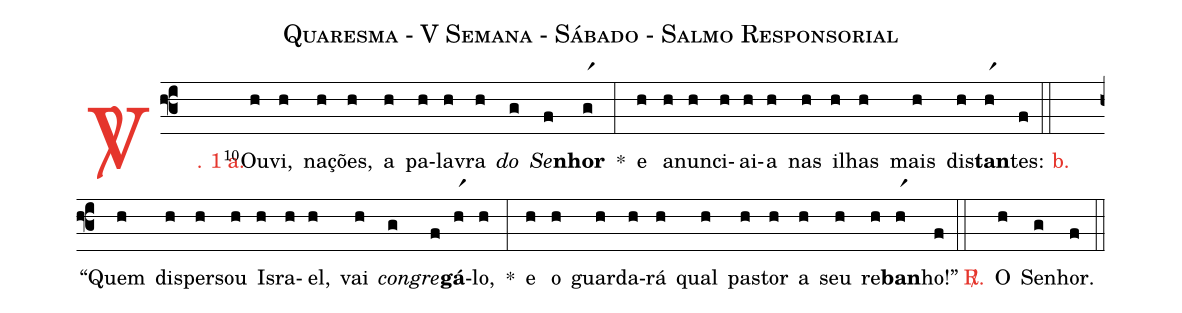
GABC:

name: Quaresma - V Semana - Sábado - Salmo Responsorial;
%%
(f3)

<c><sp>V/</sp>. 1 a.</c>() <v>\VSup{10}</v>Ou(h)vi,(h) na(h)ções,(h) a(h) pa(h)la(h)vra(h) <i>do</i>(g) <i>Se</i>(f)<b>nhor</b>(gr1) *(:)
e(h) a(h)nun(h)ci(h)ai-(h)a(h) nas(h) i(h)lhas(h) mais(h) dis(h)<b>tan</b>(hr1)tes:(f)

(::)

<nlba><c>b.</c>() ``Quem</nlba>(h) dis(h)per(h)sou(h) Is(h)ra(h)el,(h) vai(h) <i>con</i>(g)<i>gre</i>(f)<b>gá</b>-(hr1)lo,(h) *(:)
e(h) o(h) guar(h)da(h)rá(h) qual(h) pas(h)tor(h) a(h) seu(h) re(h)<b>ban</b>(hr1)ho!''(f)

(::)

<nlba><c><sp>R/</sp>.</c>() O</nlba>(h) Se(g)nhor.(f)

(::)
